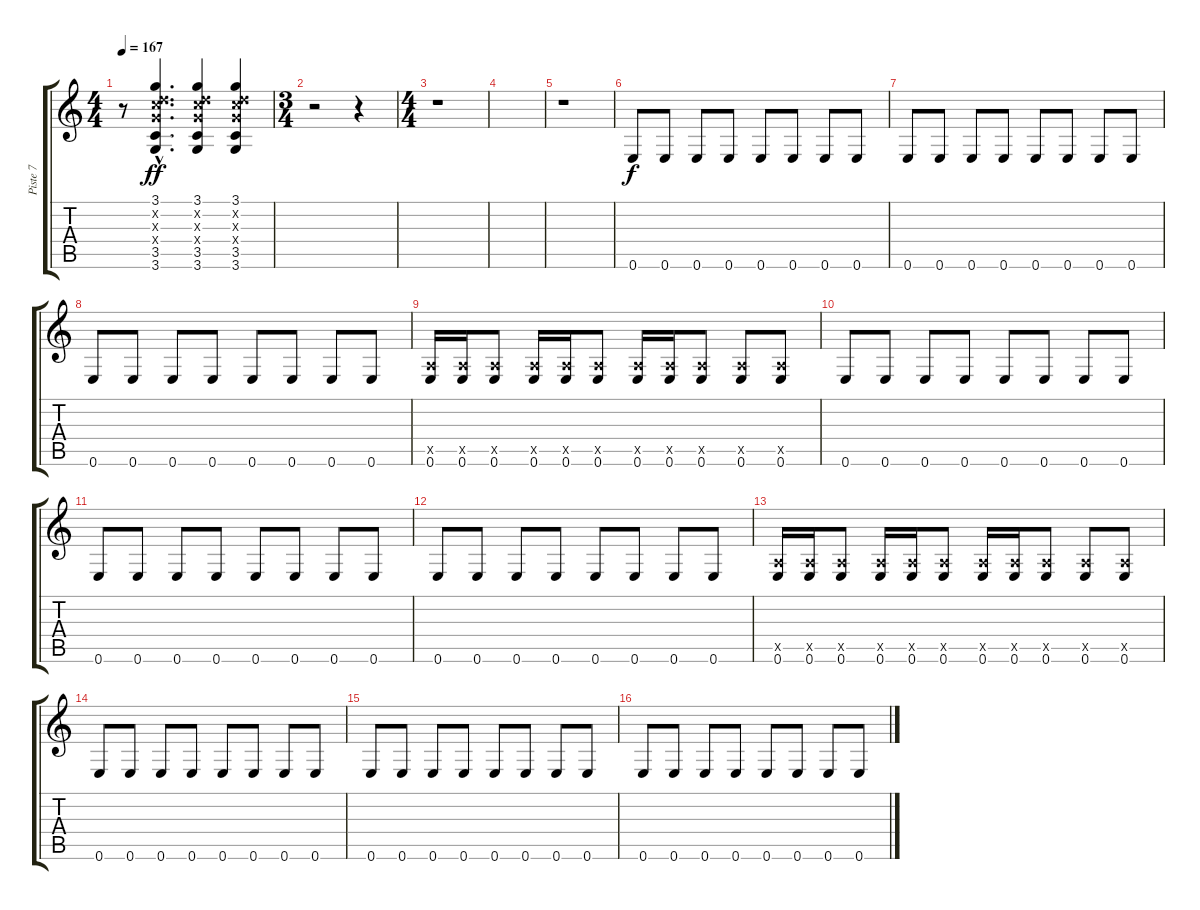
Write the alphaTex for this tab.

\track ("Piste 7" "Piste 7") {instrument overdrivenguitar}
\staff {score tabs}
\tuning (E4 B3 G3 D3 A2 E2) {hide}
\ts (4 4)
\tempo 167
\clef g2
\ks c
r.8{dy f} (3.1{hac} 3.2{hac x} 5.3{hac x} 5.4{hac x} 3.5{hac} 3.6{hac}).4{d dy ff} (3.1 3.2{x} 5.3{x} 5.4{x} 3.5 3.6).4 (3.1 3.2{x} 5.3{x} 5.4{x} 3.5 3.6).4 |
\ts (3 4)
r.2 r.4 |
\ts (4 4)
r.1 |
|
r.1 |
0.6.8{dy f} 0.6.8 0.6.8 0.6.8 0.6.8 0.6.8 0.6.8 0.6.8 |
0.6.8 0.6.8 0.6.8 0.6.8 0.6.8 0.6.8 0.6.8 0.6.8 |
0.6.8 0.6.8 0.6.8 0.6.8 0.6.8 0.6.8 0.6.8 0.6.8 |
(0.5{x} 0.6).16 (0.5{x} 0.6).16 (0.5{x} 0.6).8 (0.5{x} 0.6).16 (0.5{x} 0.6).16 (0.5{x} 0.6).8 (0.5{x} 0.6).16 (0.5{x} 0.6).16 (0.5{x} 0.6).8 (0.5{x} 0.6).8 (0.5{x} 0.6).8 |
0.6.8 0.6.8 0.6.8 0.6.8 0.6.8 0.6.8 0.6.8 0.6.8 |
0.6.8 0.6.8 0.6.8 0.6.8 0.6.8 0.6.8 0.6.8 0.6.8 |
0.6.8 0.6.8 0.6.8 0.6.8 0.6.8 0.6.8 0.6.8 0.6.8 |
(0.5{x} 0.6).16 (0.5{x} 0.6).16 (0.5{x} 0.6).8 (0.5{x} 0.6).16 (0.5{x} 0.6).16 (0.5{x} 0.6).8 (0.5{x} 0.6).16 (0.5{x} 0.6).16 (0.5{x} 0.6).8 (0.5{x} 0.6).8 (0.5{x} 0.6).8 |
0.6.8 0.6.8 0.6.8 0.6.8 0.6.8 0.6.8 0.6.8 0.6.8 |
0.6.8 0.6.8 0.6.8 0.6.8 0.6.8 0.6.8 0.6.8 0.6.8 |
0.6.8 0.6.8 0.6.8 0.6.8 0.6.8 0.6.8 0.6.8 0.6.8
